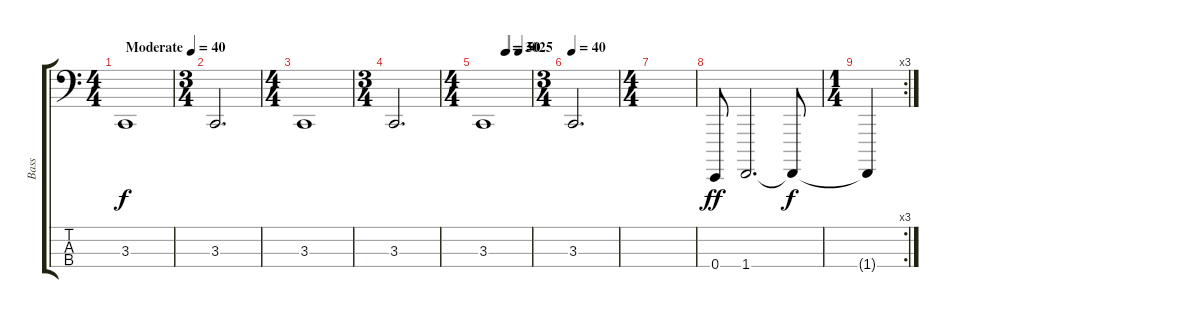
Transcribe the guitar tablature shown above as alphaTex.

\track ("Bass" "Bass") {instrument stringensemble1}
\staff {score tabs}
\tuning (G2 D2 A1 E0) {hide}
\ts (4 4)
\tempo (40 "Moderate")
\clef f4
\ks c
3.3.1{dy f volume 7 instrument stringensemble1} |
\ts (3 4)
3.3.2{d} |
\ts (4 4)
3.3.1 |
\ts (3 4)
3.3.2{d} |
\ts (4 4)
\tempo (30 0.46875)
\tempo (50 0.5)
\tempo (25 0.75)
3.3.1 |
\ts (3 4)
\tempo 40
3.3.2{d} |
\ts (4 4)
|
0.4.8{dy ff volume 16} 1.4.2{d volume 7} 1.4{t}.8{dy f} |
\rc 3
\ts (1 4)
1.4{t}.4
